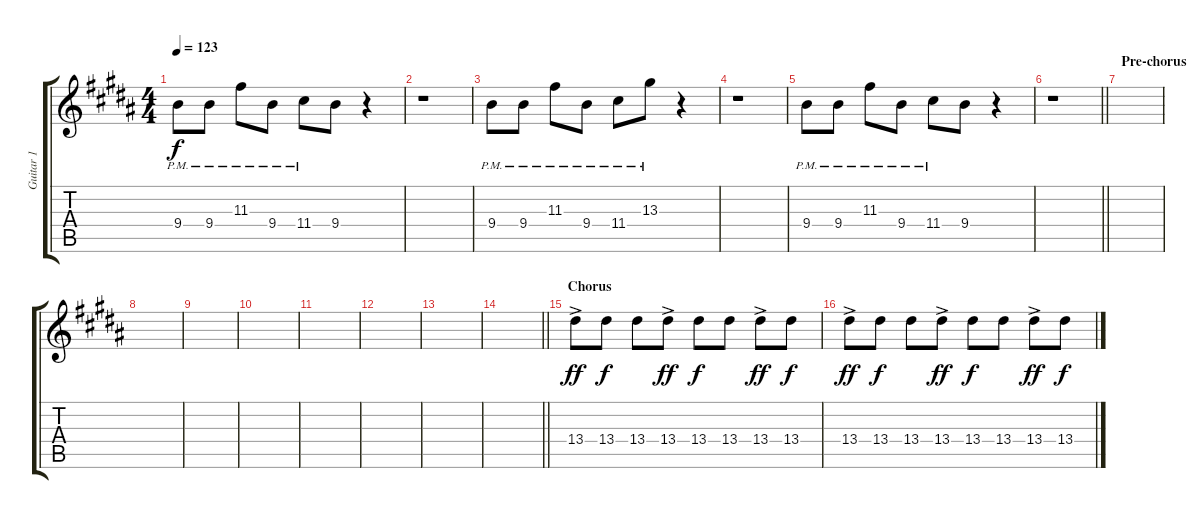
\track ("Guitar 1" "Guitar 1") {instrument electricguitarjazz}
\staff {score tabs}
\tuning (E4 B3 G3 D3 A2 E2) {hide}
\ts (4 4)
\tempo 123
\clef g2
\ks g#minor
9.4{pm}.8{dy f} 9.4{pm}.8 11.3{pm}.8 9.4{pm}.8 11.4{pm}.8 9.4.8 r.4 |
r.1 |
9.4{pm}.8 9.4{pm}.8 11.3{pm}.8 9.4{pm}.8 11.4{pm}.8 13.3{pm}.8 r.4 |
r.1 |
9.4{pm}.8 9.4{pm}.8 11.3{pm}.8 9.4{pm}.8 11.4{pm}.8 9.4.8 r.4 |
\barLineRight lightlight
r.1 |
\section ("" "Pre-chorus")
|
|
|
|
|
|
|
\barLineRight lightlight
|
\section ("" "Chorus")
13.4{ac}.8{dy ff volume 11} 13.4.8{dy f} 13.4.8 13.4{ac}.8{dy ff} 13.4.8{dy f} 13.4.8 13.4{ac}.8{dy ff} 13.4.8{dy f} |
13.4{ac}.8{dy ff} 13.4.8{dy f} 13.4.8 13.4{ac}.8{dy ff} 13.4.8{dy f} 13.4.8 13.4{ac}.8{dy ff} 13.4{ss}.8{dy f}
